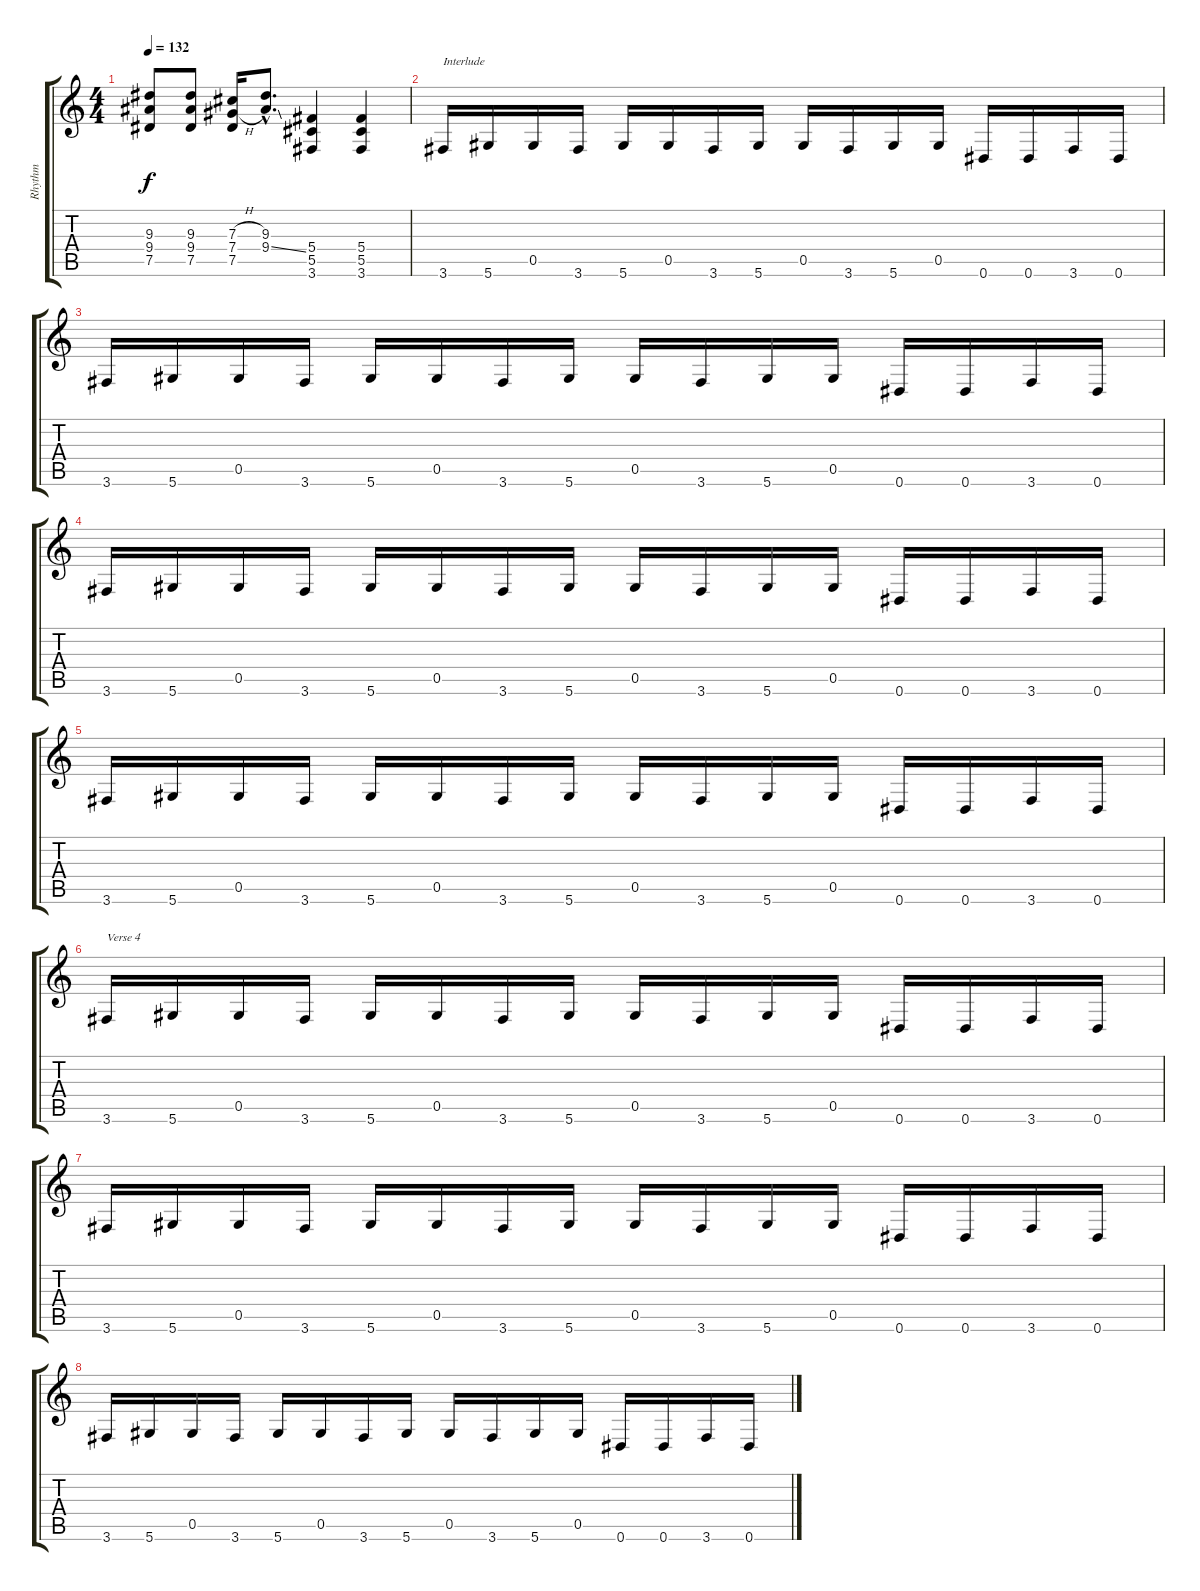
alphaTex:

\track ("Rhythm" "Rhythm") {instrument distortionguitar}
\staff {score tabs}
\tuning (Eb4 Bb3 Gb3 Db3 Ab2 Eb2) {hide}
\ts (4 4)
\tempo 132
\clef g2
\ks c
(9.3{t} 9.4{t} 7.5{t}).8{dy f} (9.3 9.4 7.5).8 (7.3{h} 7.4{h} 7.5).16 (9.3{hac} 9.4{ss hac}).8{d} (5.4 5.5 3.6).4 (5.4 5.5 3.6).4 |
3.6.16{txt "Interlude"} 5.6.16 0.5.16 3.6.16 5.6.16 0.5.16 3.6.16 5.6.16 0.5.16 3.6.16 5.6.16 0.5.16 0.6.16 0.6.16 3.6.16 0.6.16 |
3.6.16 5.6.16 0.5.16 3.6.16 5.6.16 0.5.16 3.6.16 5.6.16 0.5.16 3.6.16 5.6.16 0.5.16 0.6.16 0.6.16 3.6.16 0.6.16 |
3.6.16 5.6.16 0.5.16 3.6.16 5.6.16 0.5.16 3.6.16 5.6.16 0.5.16 3.6.16 5.6.16 0.5.16 0.6.16 0.6.16 3.6.16 0.6.16 |
3.6.16 5.6.16 0.5.16 3.6.16 5.6.16 0.5.16 3.6.16 5.6.16 0.5.16 3.6.16 5.6.16 0.5.16 0.6.16 0.6.16 3.6.16 0.6.16 |
3.6.16{txt "Verse 4"} 5.6.16 0.5.16 3.6.16 5.6.16 0.5.16 3.6.16 5.6.16 0.5.16 3.6.16 5.6.16 0.5.16 0.6.16 0.6.16 3.6.16 0.6.16 |
3.6.16 5.6.16 0.5.16 3.6.16 5.6.16 0.5.16 3.6.16 5.6.16 0.5.16 3.6.16 5.6.16 0.5.16 0.6.16 0.6.16 3.6.16 0.6.16 |
3.6.16 5.6.16 0.5.16 3.6.16 5.6.16 0.5.16 3.6.16 5.6.16 0.5.16 3.6.16 5.6.16 0.5.16 0.6.16 0.6.16 3.6.16 0.6.16
